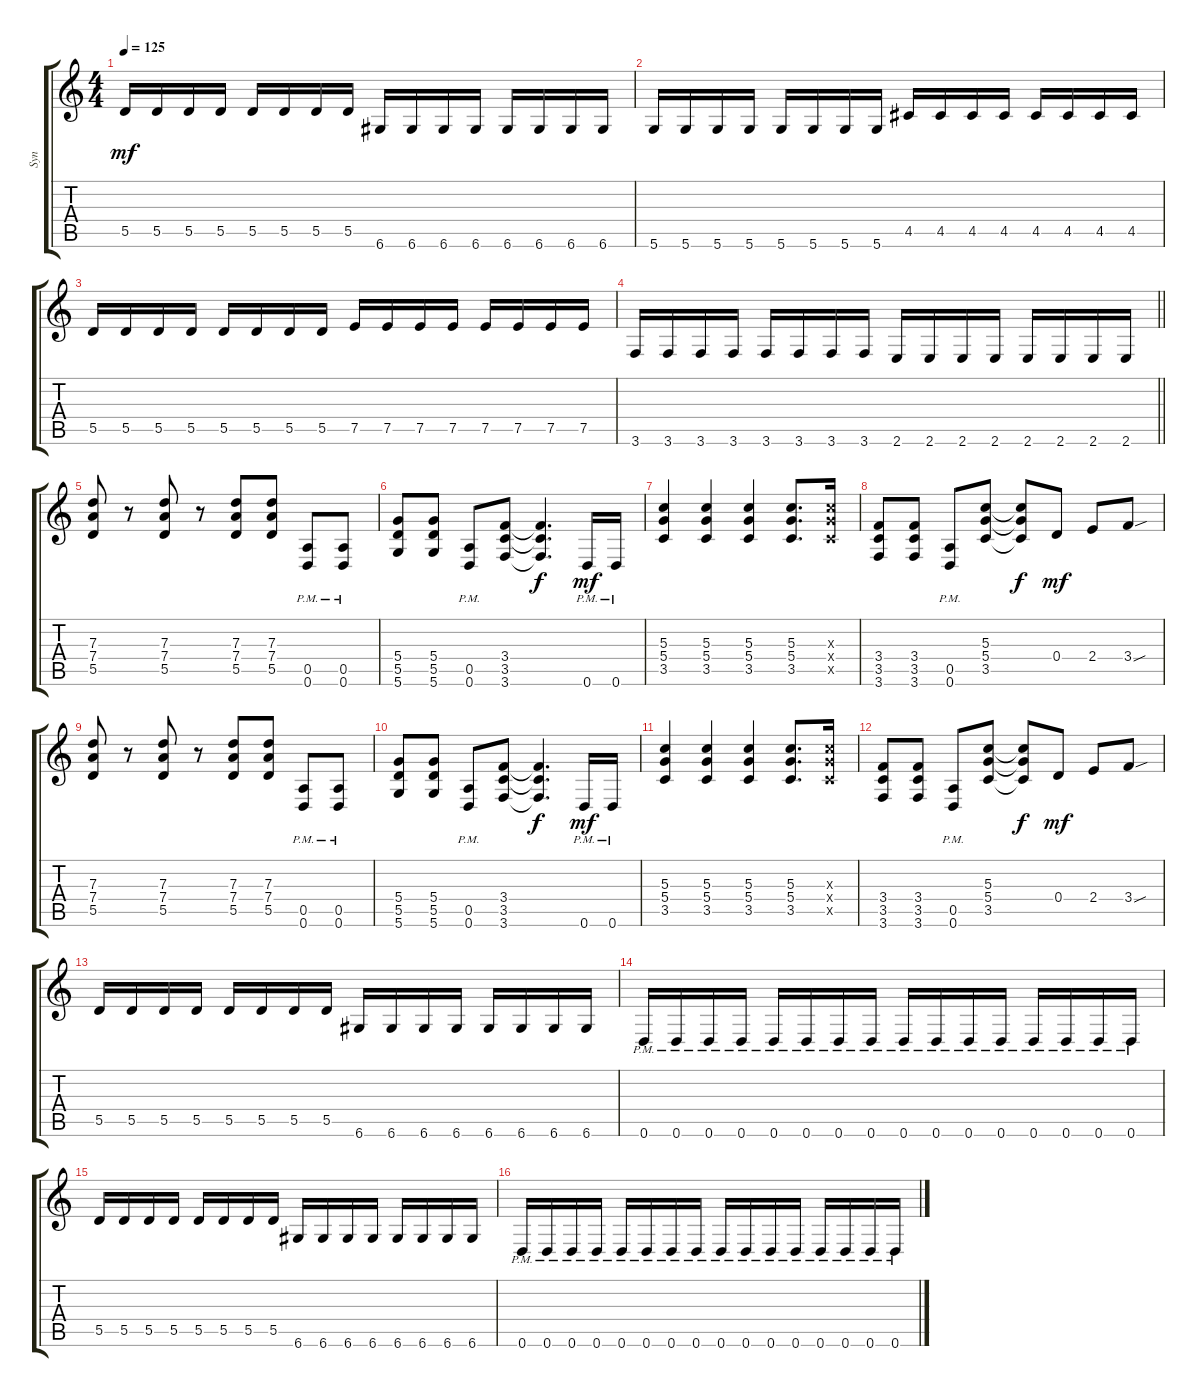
\track ("Syn" "Syn") {instrument distortionguitar}
\staff {score tabs}
\tuning (E4 B3 G3 D3 A2 D2) {hide}
\ts (4 4)
\tempo 125
\clef g2
\ks c
5.5.16{dy mf} 5.5.16 5.5.16 5.5.16 5.5.16 5.5.16 5.5.16 5.5.16 6.6.16 6.6.16 6.6.16 6.6.16 6.6.16 6.6.16 6.6.16 6.6.16 |
5.6.16 5.6.16 5.6.16 5.6.16 5.6.16 5.6.16 5.6.16 5.6.16 4.5.16 4.5.16 4.5.16 4.5.16 4.5.16 4.5.16 4.5.16 4.5.16 |
5.5.16 5.5.16 5.5.16 5.5.16 5.5.16 5.5.16 5.5.16 5.5.16 7.5.16 7.5.16 7.5.16 7.5.16 7.5.16 7.5.16 7.5.16 7.5.16 |
\barLineRight lightlight
3.6.16 3.6.16 3.6.16 3.6.16 3.6.16 3.6.16 3.6.16 3.6.16 2.6.16 2.6.16 2.6.16 2.6.16 2.6.16 2.6.16 2.6.16 2.6.16 |
(7.3 7.4 5.5).8 r.8 (7.3 7.4 5.5).8 r.8 (7.3 7.4 5.5).8 (7.3 7.4 5.5).8 (0.5{pm} 0.6{pm}).8 (0.5{pm} 0.6{pm}).8 |
(5.4 5.5 5.6).8 (5.4 5.5 5.6).8 (0.5{pm} 0.6{pm}).8 (3.4 3.5 3.6).8 (3.4{t} 3.5{t} 3.6{t}).4{d dy f} 0.6{pm}.16{dy mf} 0.6{pm}.16 |
(5.3 5.4 3.5).4 (5.3 5.4 3.5).4 (5.3 5.4 3.5).4 (5.3 5.4 3.5).8{d} (5.3{x} 5.4{x} 3.5{x}).16 |
(3.4 3.5 3.6).8 (3.4 3.5 3.6).8 (0.5{pm} 0.6{pm}).8 (5.3 5.4 3.5).8 (5.3{t} 5.4{t} 3.5{t}).8{dy f} 0.4.8{dy mf} 2.4.8 3.4{sou}.8 |
(7.3 7.4 5.5).8 r.8 (7.3 7.4 5.5).8 r.8 (7.3 7.4 5.5).8 (7.3 7.4 5.5).8 (0.5{pm} 0.6{pm}).8 (0.5{pm} 0.6{pm}).8 |
(5.4 5.5 5.6).8 (5.4 5.5 5.6).8 (0.5{pm} 0.6{pm}).8 (3.4 3.5 3.6).8 (3.4{t} 3.5{t} 3.6{t}).4{d dy f} 0.6{pm}.16{dy mf} 0.6{pm}.16 |
(5.3 5.4 3.5).4 (5.3 5.4 3.5).4 (5.3 5.4 3.5).4 (5.3 5.4 3.5).8{d} (5.3{x} 5.4{x} 3.5{x}).16 |
(3.4 3.5 3.6).8 (3.4 3.5 3.6).8 (0.5{pm} 0.6{pm}).8 (5.3 5.4 3.5).8 (5.3{t} 5.4{t} 3.5{t}).8{dy f} 0.4.8{dy mf} 2.4.8 3.4{sou}.8 |
5.5.16 5.5.16 5.5.16 5.5.16 5.5.16 5.5.16 5.5.16 5.5.16 6.6.16 6.6.16 6.6.16 6.6.16 6.6.16 6.6.16 6.6.16 6.6.16 |
0.6{pm}.16 0.6{pm}.16 0.6{pm}.16 0.6{pm}.16 0.6{pm}.16 0.6{pm}.16 0.6{pm}.16 0.6{pm}.16 0.6{pm}.16 0.6{pm}.16 0.6{pm}.16 0.6{pm}.16 0.6{pm}.16 0.6{pm}.16 0.6{pm}.16 0.6{pm}.16 |
5.5.16 5.5.16 5.5.16 5.5.16 5.5.16 5.5.16 5.5.16 5.5.16 6.6.16 6.6.16 6.6.16 6.6.16 6.6.16 6.6.16 6.6.16 6.6.16 |
0.6{pm}.16 0.6{pm}.16 0.6{pm}.16 0.6{pm}.16 0.6{pm}.16 0.6{pm}.16 0.6{pm}.16 0.6{pm}.16 0.6{pm}.16 0.6{pm}.16 0.6{pm}.16 0.6{pm}.16 0.6{pm}.16 0.6{pm}.16 0.6{pm}.16 0.6{pm}.16
